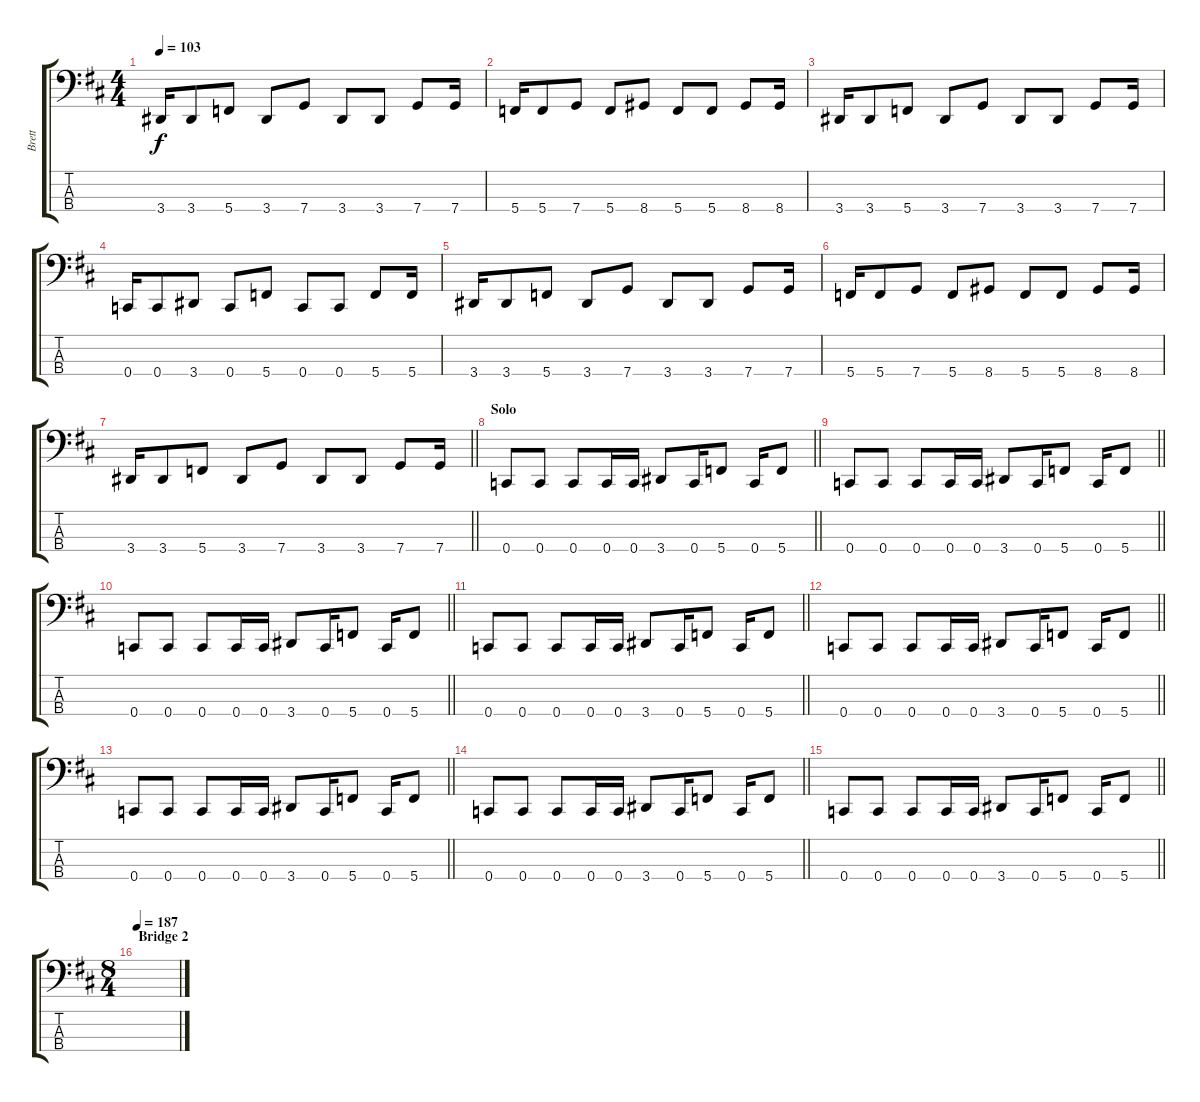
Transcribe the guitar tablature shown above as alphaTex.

\track ("Brett" "Brett") {instrument electricbasspick}
\staff {score tabs}
\tuning (F2 C2 G1 C1) {hide}
\ts (4 4)
\tempo 103
\clef f4
\ks d
3.4.16{dy f} 3.4.8 5.4.8 3.4.8 7.4.8 3.4.8 3.4.8 7.4.8 7.4.16 |
5.4.16 5.4.8 7.4.8 5.4.8 8.4.8 5.4.8 5.4.8 8.4.8 8.4.16 |
3.4.16 3.4.8 5.4.8 3.4.8 7.4.8 3.4.8 3.4.8 7.4.8 7.4.16 |
0.4.16 0.4.8 3.4.8 0.4.8 5.4.8 0.4.8 0.4.8 5.4.8 5.4.16 |
3.4.16 3.4.8 5.4.8 3.4.8 7.4.8 3.4.8 3.4.8 7.4.8 7.4.16 |
5.4.16 5.4.8 7.4.8 5.4.8 8.4.8 5.4.8 5.4.8 8.4.8 8.4.16 |
\barLineRight lightlight
3.4.16 3.4.8 5.4.8 3.4.8 7.4.8 3.4.8 3.4.8 7.4.8 7.4.16 |
\section ("" "Solo")
\barLineRight lightlight
0.4.8 0.4.8 0.4.8 0.4.16 0.4.16 3.4.8 0.4.16 5.4.8 0.4.16 5.4.8 |
\barLineRight lightlight
0.4.8 0.4.8 0.4.8 0.4.16 0.4.16 3.4.8 0.4.16 5.4.8 0.4.16 5.4.8 |
\barLineRight lightlight
0.4.8 0.4.8 0.4.8 0.4.16 0.4.16 3.4.8 0.4.16 5.4.8 0.4.16 5.4.8 |
\barLineRight lightlight
0.4.8 0.4.8 0.4.8 0.4.16 0.4.16 3.4.8 0.4.16 5.4.8 0.4.16 5.4.8 |
\barLineRight lightlight
0.4.8 0.4.8 0.4.8 0.4.16 0.4.16 3.4.8 0.4.16 5.4.8 0.4.16 5.4.8 |
\barLineRight lightlight
0.4.8 0.4.8 0.4.8 0.4.16 0.4.16 3.4.8 0.4.16 5.4.8 0.4.16 5.4.8 |
\barLineRight lightlight
0.4.8 0.4.8 0.4.8 0.4.16 0.4.16 3.4.8 0.4.16 5.4.8 0.4.16 5.4.8 |
\barLineRight lightlight
0.4.8 0.4.8 0.4.8 0.4.16 0.4.16 3.4.8 0.4.16 5.4.8 0.4.16 5.4.8 |
\ts (8 4)
\section ("" "Bridge 2")
\tempo 187
